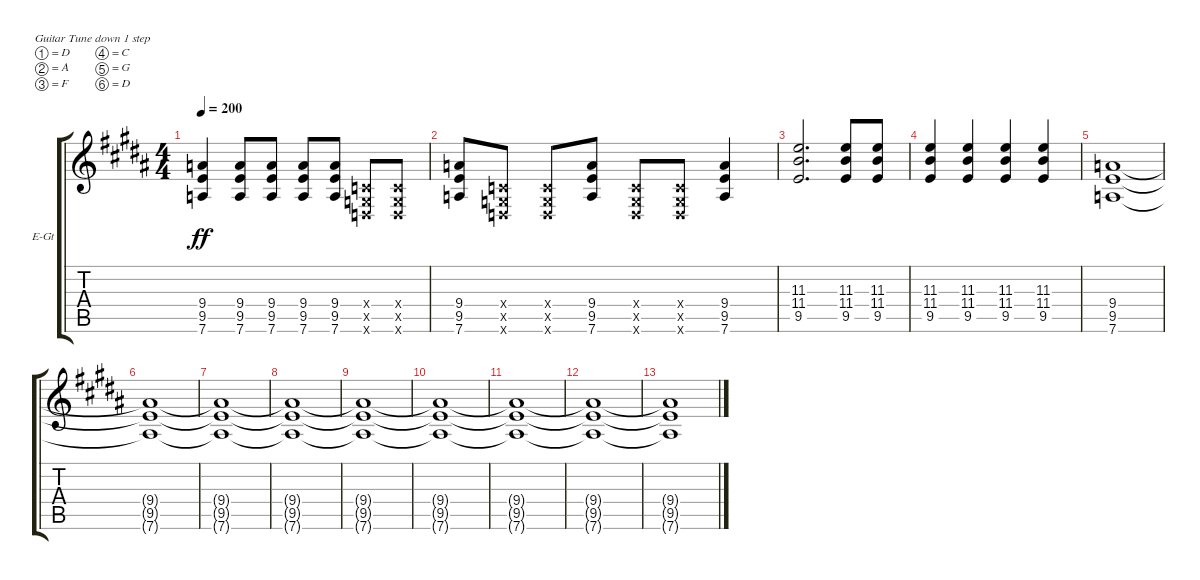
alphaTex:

\defaultSystemsLayout 4
\bracketExtendMode groupsimilarinstruments
\firstSystemTrackNameOrientation horizontal
\otherSystemsTrackNameOrientation horizontal
\track ("Lead Left" "E-Gt") {instrument distortionguitar}
\staff {score tabs}
\tuning (D4 A3 F3 C3 G2 D2)
\ts (4 4)
\tempo 200
\clef g2
\ks b
(7.6 9.5 9.4).4{dy ff} (7.6 9.5 9.4).8 (7.6 9.5 9.4).8 (7.6 9.5 9.4).8 (7.6 9.5 9.4).8 (0.4{x} 0.5{x} 0.6{x}).8 (0.4{x} 0.5{x} 0.6{x}).8 |
(7.6 9.5 9.4).8 (0.4{x} 0.5{x} 0.6{x}).8 (0.4{x} 0.5{x} 0.6{x}).8 (7.6 9.5 9.4).8 (0.4{x} 0.5{x} 0.6{x}).8 (0.4{x} 0.5{x} 0.6{x}).8 (7.6 9.5 9.4).4 |
(9.5 11.4 11.3).2{d} (9.5 11.4 11.3).8 (9.5 11.4 11.3).8 |
(9.5 11.4 11.3).4 (9.5 11.4 11.3).4 (9.5 11.4 11.3).4 (9.5 11.4 11.3).4 |
(7.6 9.5 9.4).1 |
(7.6{t} 9.5{t} 9.4{t}).1 |
(7.6{t} 9.5{t} 9.4{t}).1 |
(7.6{t} 9.5{t} 9.4{t}).1 |
(7.6{t} 9.5{t} 9.4{t}).1 |
(7.6{t} 9.5{t} 9.4{t}).1 |
(7.6{t} 9.5{t} 9.4{t}).1 |
(7.6{t} 9.5{t} 9.4{t}).1 |
(7.6{t} 9.5{t} 9.4{t}).1
